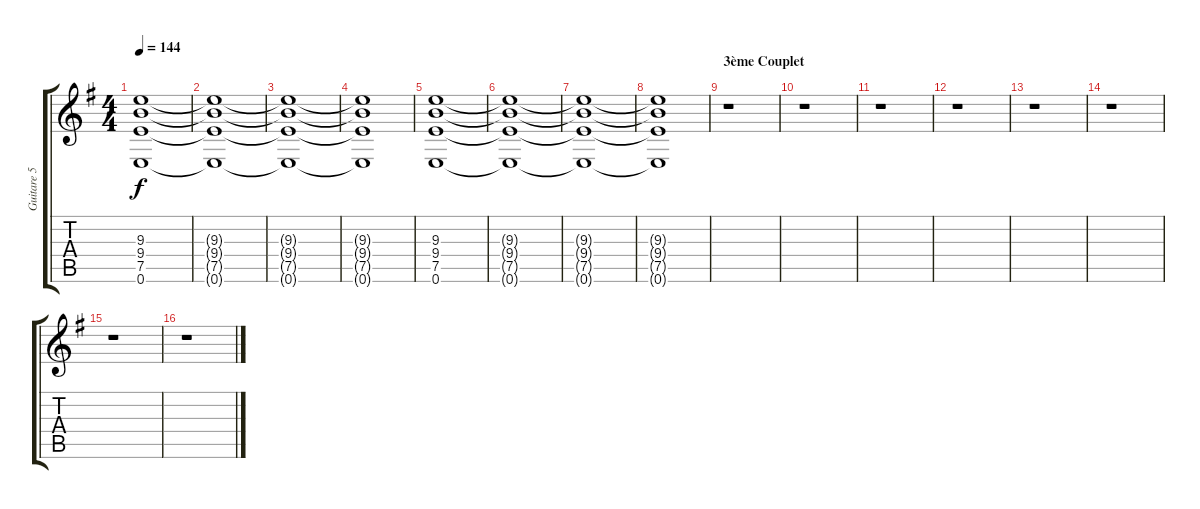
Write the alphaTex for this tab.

\track ("Guitare 5 " "Guitare 5 ") {instrument distortionguitar}
\staff {score tabs}
\tuning (E4 B3 G3 D3 A2 E2) {hide}
\ts (4 4)
\tempo 144
\clef g2
\ks g
(9.3 9.4 7.5 0.6).1{dy f} |
(9.3{t} 9.4{t} 7.5{t} 0.6{t}).1{volume 5} |
(9.3{t} 9.4{t} 7.5{t} 0.6{t}).1 |
(9.3{t} 9.4{t} 7.5{t} 0.6{t}).1 |
(9.3 9.4 7.5 0.6).1{volume 10} |
(9.3{t} 9.4{t} 7.5{t} 0.6{t}).1{volume 5} |
(9.3{t} 9.4{t} 7.5{t} 0.6{t}).1 |
(9.3{t} 9.4{t} 7.5{t} 0.6{t}).1 |
\section ("" "3ème Couplet")
r.1{volume 16} |
r.1 |
r.1 |
r.1 |
r.1 |
r.1 |
r.1 |
r.1
